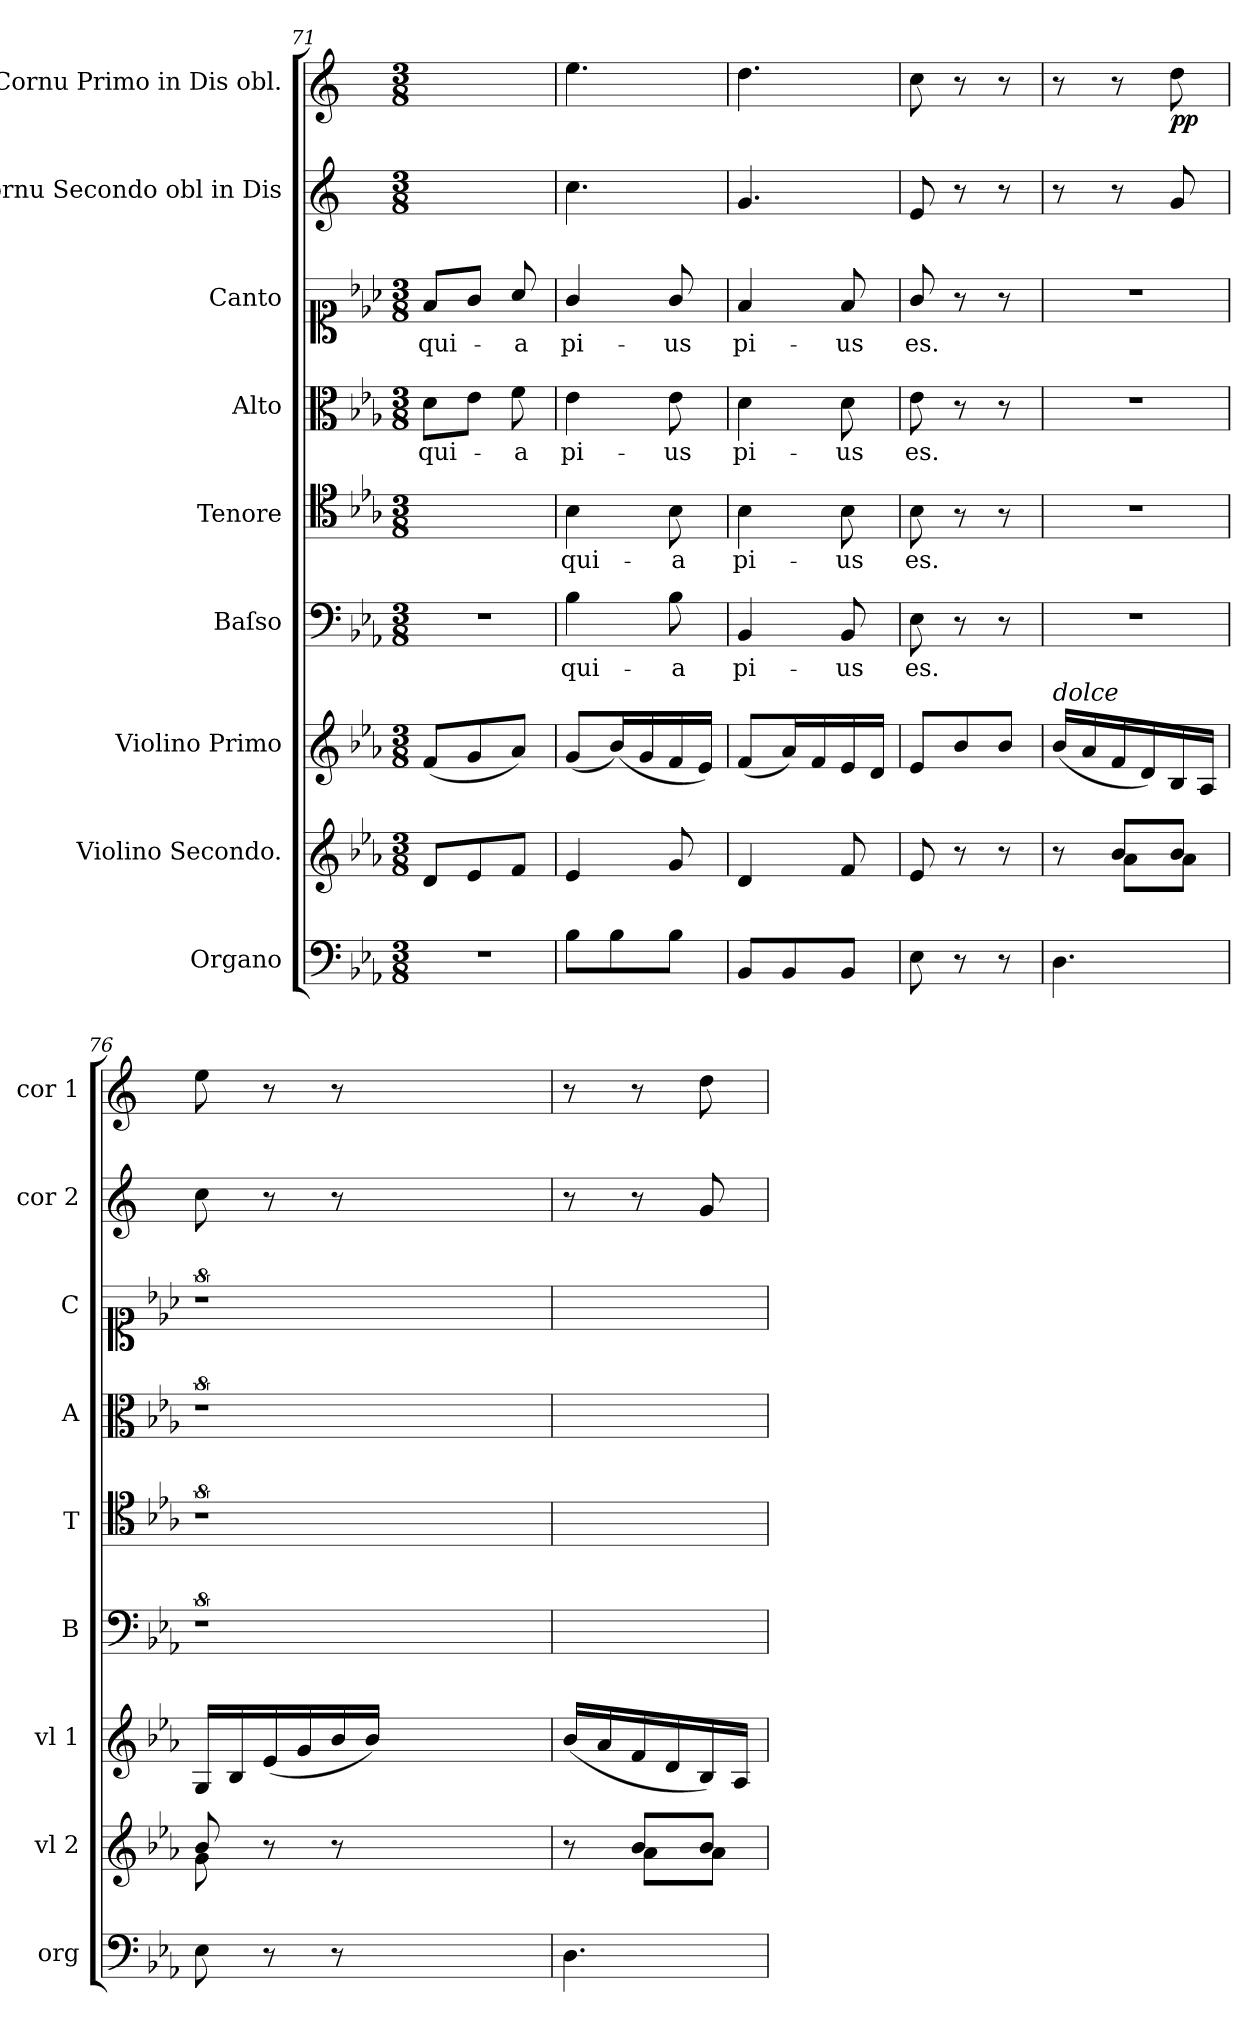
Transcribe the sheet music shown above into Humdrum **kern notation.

**kern	**kern	**kern	**kern	**text	**kern	**text	**kern	**text	**kern	**text	**kern	**dynam	**kern	**dynam
*part9	*part8	*part7	*part6	*part6	*part5	*part5	*part4	*part4	*part3	*part3	*part2	*part2	*part1	*part1
*staff9	*staff8	*staff7	*staff6	*staff6	*staff5	*staff5	*staff4	*staff4	*staff3	*staff3	*staff2	*staff2	*staff1	*staff1
*I"Organo	*I"Violino Secondo.	*I"Violino Primo	*I"Baſso	*	*I"Tenore	*	*I"Alto	*	*I"Canto	*	*I"Cornu Secondo obl in Dis	*	*I"Cornu Primo in Dis obl.	*
*I'org	*I'vl 2	*I'vl 1	*I'B	*	*I'T	*	*I'A	*	*I'C	*	*I'cor 2	*	*I'cor 1	*
*clefF4	*clefG2	*clefG2	*clefF4	*	*clefC4	*	*clefC3	*	*clefC1	*	*clefG2	*	*clefG2	*
*	*	*	*	*	*	*	*	*	*	*	*ITrd5c9	*	*ITrd5c9	*
*k[b-e-a-]	*k[b-e-a-]	*k[b-e-a-]	*k[b-e-a-]	*	*k[b-e-a-]	*	*k[b-e-a-]	*	*k[b-e-a-]	*	*k[b-e-a-]	*	*k[b-e-a-]	*
*E-:	*E-:	*E-:	*E-:	*	*E-:	*	*E-:	*	*E-:	*	*E-:	*	*E-:	*
*M3/8	*M3/8	*M3/8	*M3/8	*	*M3/8	*	*M3/8	*	*M3/8	*	*M3/8	*	*M3/8	*
=71	=71	=71	=71	=71	=71	=71	=71	=71	=71	=71	=71	=71	=71	=71
!	!	!	!	!	!	!	!	!LO:LY:i	!	!LO:LY:i	!	!	!	!
4.r	8d/L	(<8f/L	4.r	.	4.ryy	.	8d\L	qui-	8f/L	qui-	4.ryy	.	4.ryy	.
.	8e-/	8g/	.	.	.	.	8e-\J	.	8g/J	.	.	.	.	.
!	!	!	!	!	!	!	!	!LO:LY:i	!	!LO:LY:i	!	!	!	!
.	8f/J	8a-/J)	.	.	.	.	8f\	-a	8a-/	-a	.	.	.	.
=72	=72	=72	=72	=72	=72	=72	=72	=72	=72	=72	=72	=72	=72	=72
8B-\L	4e-/	(<8g/L	4B-\	qui-	4B-\	qui-	4e-\	pi-	4g/	pi-	4.e-\	.	4.g\	.
8B-\	.	(<16b-/L)	.	.	.	.	.	.	.	.	.	.	.	.
.	.	16g/	.	.	.	.	.	.	.	.	.	.	.	.
8B-\J	8g/	16f/	8B-\	-a	8B-\	-a	8e-\	-us	8g/	-us	.	.	.	.
.	.	16e-/JJ)	.	.	.	.	.	.	.	.	.	.	.	.
=73	=73	=73	=73	=73	=73	=73	=73	=73	=73	=73	=73	=73	=73	=73
8BB-/L	4d/	(<8f/L	4BB-/	pi-	4B-\	pi-	4d\	pi-	4f/	pi-	4.B-/	.	4.f\	.
8BB-/	.	16a-/L)	.	.	.	.	.	.	.	.	.	.	.	.
.	.	16f/	.	.	.	.	.	.	.	.	.	.	.	.
8BB-/J	8f/	16e-/	8BB-/	-us	8B-\	-us	8d\	-us	8f/	-us	.	.	.	.
.	.	16d/JJ	.	.	.	.	.	.	.	.	.	.	.	.
=74	=74	=74	=74	=74	=74	=74	=74	=74	=74	=74	=74	=74	=74	=74
8E-\	8e-/	8e-/L	8E-\	es.	8B-\	es.	8e-\	es.	8g/	es.	8G/	.	8e-\	.
8r	8r	8b-/	8r	.	8r	.	8r	.	8r	.	8r	.	8r	.
8r	8r	8b-/J	8r	.	8r	.	8r	.	8r	.	8r	.	8r	.
=75	=75	=75	=75	=75	=75	=75	=75	=75	=75	=75	=75	=75	=75	=75
*	*^	*	*	*	*	*	*	*	*	*	*	*	*	*
!	!	!	!LO:TX:a:i:t=dolce	!	!	!	!	!	!	!	!	!	!	!	!
4.D\	8r	8ryy	(<16b-/LL	4.r	.	4.r	.	4.r	.	4.r	.	8r	.	8r	.
.	.	.	16a-/	.	.	.	.	.	.	.	.	.	.	.	.
.	8b-/L	8a-\L	16f/	.	.	.	.	.	.	.	.	8r	.	8r	.
.	.	.	16d/)	.	.	.	.	.	.	.	.	.	.	.	.
!	!	!	!	!	!	!	!	!	!	!	!	!	!LO:DY:b	!	!
.	8b-/J	8a-\J	16B-/	.	.	.	.	.	.	.	.	8B-/	pianiſsimi	8f\	pp
.	.	.	16A-/JJ	.	.	.	.	.	.	.	.	.	.	.	.
=76	=76	=76	=76	=76	=76	=76	=76	=76	=76	=76	=76	=76	=76	=76	=76
8E-\	8b-/	8g\	16G/LL	8%9r	.	8%9r	.	8%9r	.	8%9r	.	8e-\	.	8g\	.
.	.	.	16B-/	.	.	.	.	.	.	.	.	.	.	.	.
8r	8r	4ryy	(<16e-/	.	.	.	.	.	.	.	.	8r	.	8r	.
.	.	.	16g/	.	.	.	.	.	.	.	.	.	.	.	.
8r	8r	.	16b-/	.	.	.	.	.	.	.	.	8r	.	8r	.
.	.	.	16b-/JJ)	.	.	.	.	.	.	.	.	.	.	.	.
2.ryy	2.ryy	2.ryy	2.ryy	.	.	.	.	.	.	.	.	2.ryy	.	2.ryy	.
=77	=77	=77	=77	=77	=77	=77	=77	=77	=77	=77	=77	=77	=77	=77	=77
4.D\	8r	8ryy	(<16b-/LL	4.ryy	.	4.ryy	.	4.ryy	.	4.ryy	.	8r	.	8r	.
.	.	.	16a-/	.	.	.	.	.	.	.	.	.	.	.	.
.	8b-/L	8a-\L	16f/	.	.	.	.	.	.	.	.	8r	.	8r	.
.	.	.	16d/	.	.	.	.	.	.	.	.	.	.	.	.
.	8b-/J	8a-\J	16B-/)	.	.	.	.	.	.	.	.	8B-/	.	8f\	.
.	.	.	16A-/JJ	.	.	.	.	.	.	.	.	.	.	.	.
*	*v	*v	*	*	*	*	*	*	*	*	*	*	*	*	*
=	=	=	=	=	=	=	=	=	=	=	=	=	=	=
*-	*-	*-	*-	*-	*-	*-	*-	*-	*-	*-	*-	*-	*-	*-
